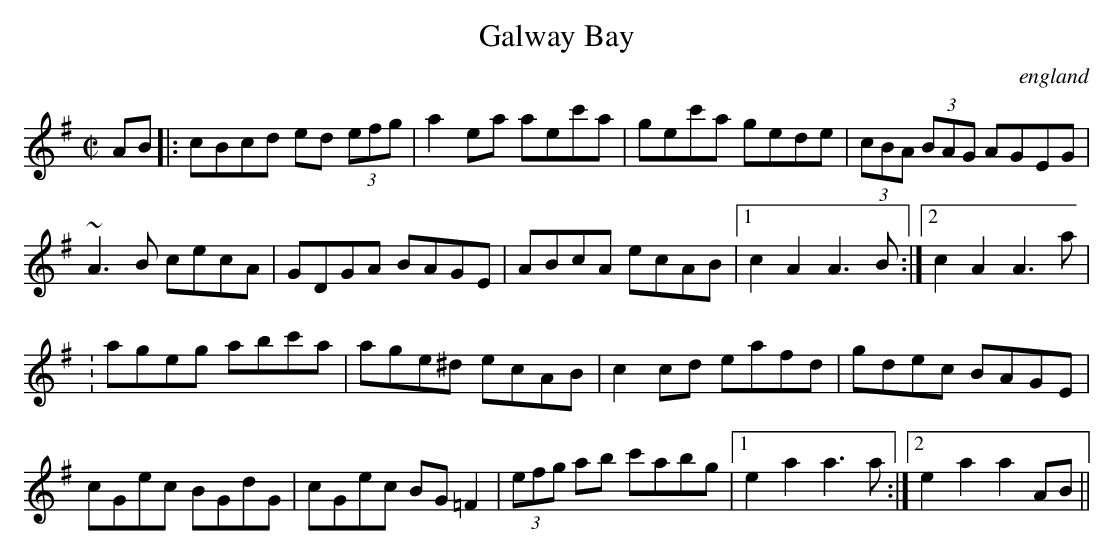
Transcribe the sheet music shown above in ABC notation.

X:1
T:Galway Bay
O:england
M:C|
L:1/8
K:ADor
AB|:cBcd ed (3efg|a2ea aec'a|gec'a gede|(3cBA (3BAG AGEG|
~A3B cecA|GDGA BAGE|ABcA ecAB|1c2A2 A3B:|2c2A2 A3a|
:ageg abc'a|age^d ecAB|c2cd eafd|gdec BAGE|
cGec BGdG|cGec BG=F2|(3efg ab c'abg|1e2a2 a3a:|2e2a2 a2AB||
